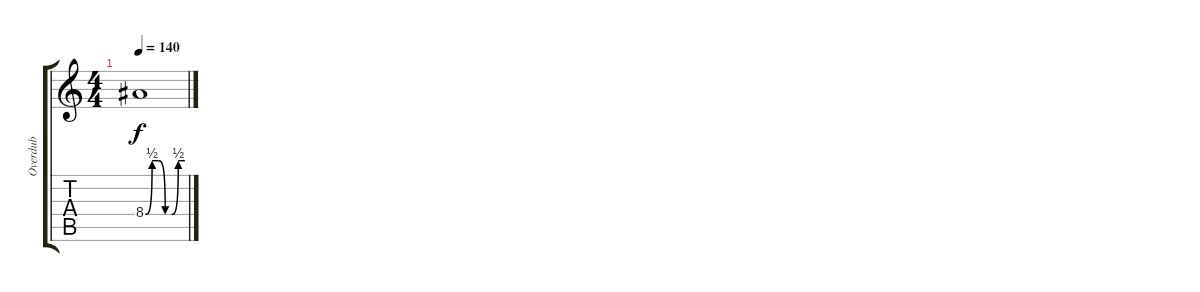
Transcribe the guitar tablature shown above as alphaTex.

\track ("Overdub" "Overdub") {instrument overdrivenguitar}
\staff {score tabs}
\tuning (E4 B3 G3 D3 A2 E2) {hide}
\ts (4 4)
\tempo 140
\clef g2
\ks c
8.4{be (custom 0 0 10 2 20 2 30 0 40 0 50 2 60 2)}.1{dy f}
